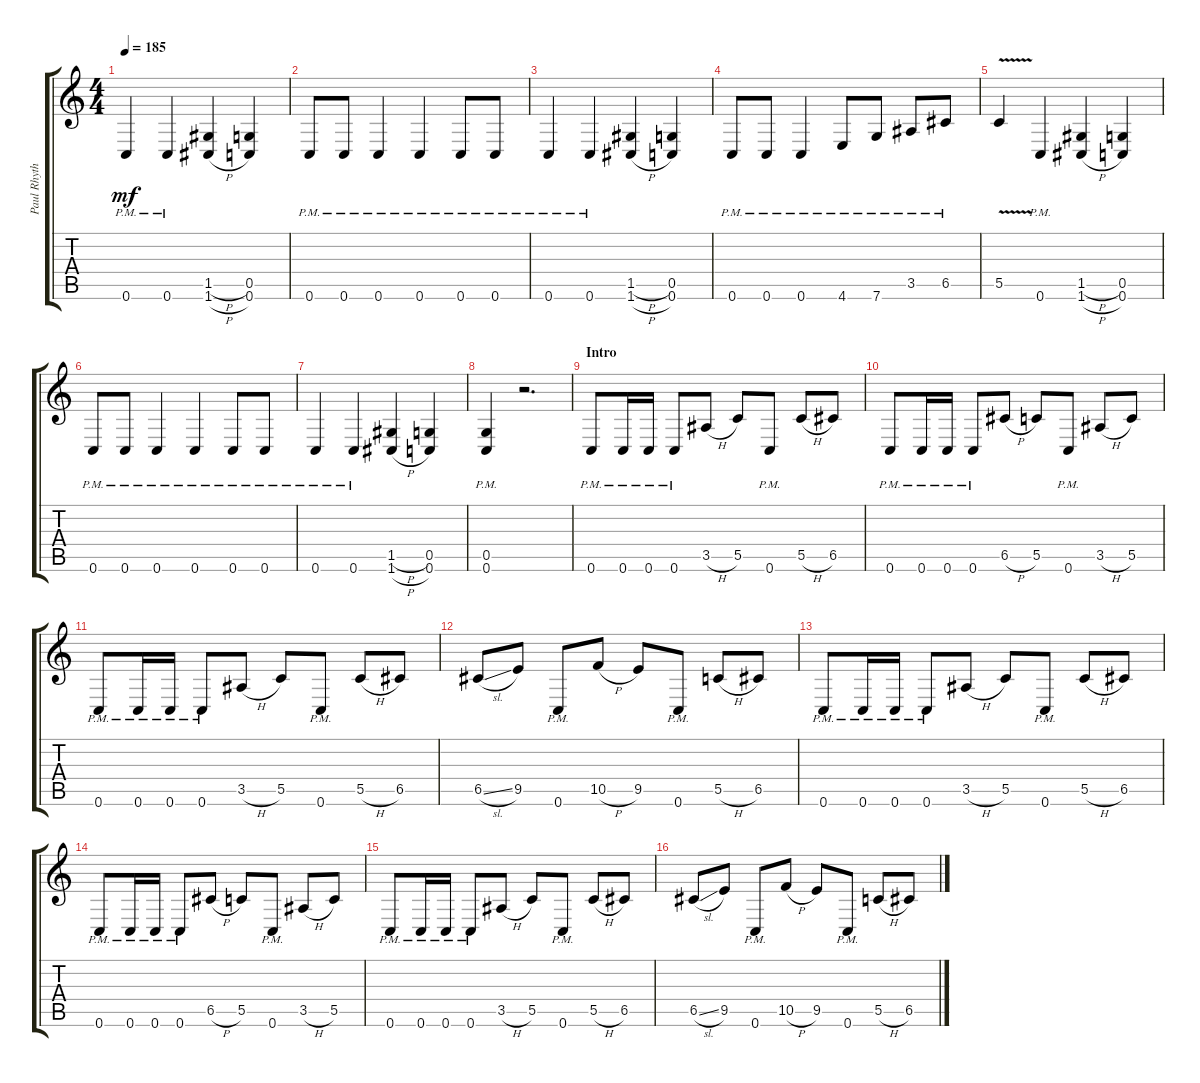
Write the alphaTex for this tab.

\track ("Paul Rhythm" "Paul Rhyth") {instrument distortionguitar}
\staff {score tabs}
\tuning (D4 A3 F3 C3 G2 C2) {hide}
\ts (4 4)
\tempo 185
\clef g2
\ks c
0.6{pm}.4{dy mf} 0.6{pm}.4 (1.5{h} 1.6{h}).4 (0.5 0.6).4 |
0.6{pm}.8 0.6{pm}.8 0.6{pm}.4 0.6{pm}.4 0.6{pm}.8 0.6{pm}.8 |
0.6{pm}.4 0.6{pm}.4 (1.5{h} 1.6{h}).4 (0.5 0.6).4 |
0.6{pm}.8 0.6{pm}.8 0.6{pm}.4 4.6{pm}.8 7.6{pm}.8 3.5{pm}.8 6.5{pm}.8 |
5.5{v}.4 0.6{pm}.4 (1.5{h} 1.6{h}).4 (0.5 0.6).4 |
0.6{pm}.8 0.6{pm}.8 0.6{pm}.4 0.6{pm}.4 0.6{pm}.8 0.6{pm}.8 |
0.6{pm}.4 0.6{pm}.4 (1.5{h} 1.6{h}).4 (0.5 0.6).4 |
(0.5{pm} 0.6{pm}).4 r.2{d} |
\section ("" "Intro")
0.6{pm}.8 0.6{pm}.16 0.6{pm}.16 0.6{pm}.8 3.5{h}.8 5.5.8 0.6{pm}.8 5.5{h}.8 6.5.8 |
0.6{pm}.8 0.6{pm}.16 0.6{pm}.16 0.6{pm}.8 6.5{h}.8 5.5.8 0.6{pm}.8 3.5{h}.8 5.5.8 |
0.6{pm}.8 0.6{pm}.16 0.6{pm}.16 0.6{pm}.8 3.5{h}.8 5.5.8 0.6{pm}.8 5.5{h}.8 6.5.8 |
6.5{sl}.8 9.5.8 0.6{pm}.8 10.5{h}.8 9.5.8 0.6{pm}.8 5.5{h}.8 6.5.8 |
0.6{pm}.8 0.6{pm}.16 0.6{pm}.16 0.6{pm}.8 3.5{h}.8 5.5.8 0.6{pm}.8 5.5{h}.8 6.5.8 |
0.6{pm}.8 0.6{pm}.16 0.6{pm}.16 0.6{pm}.8 6.5{h}.8 5.5.8 0.6{pm}.8 3.5{h}.8 5.5.8 |
0.6{pm}.8 0.6{pm}.16 0.6{pm}.16 0.6{pm}.8 3.5{h}.8 5.5.8 0.6{pm}.8 5.5{h}.8 6.5.8 |
6.5{sl}.8 9.5.8 0.6{pm}.8 10.5{h}.8 9.5.8 0.6{pm}.8 5.5{h}.8 6.5.8
